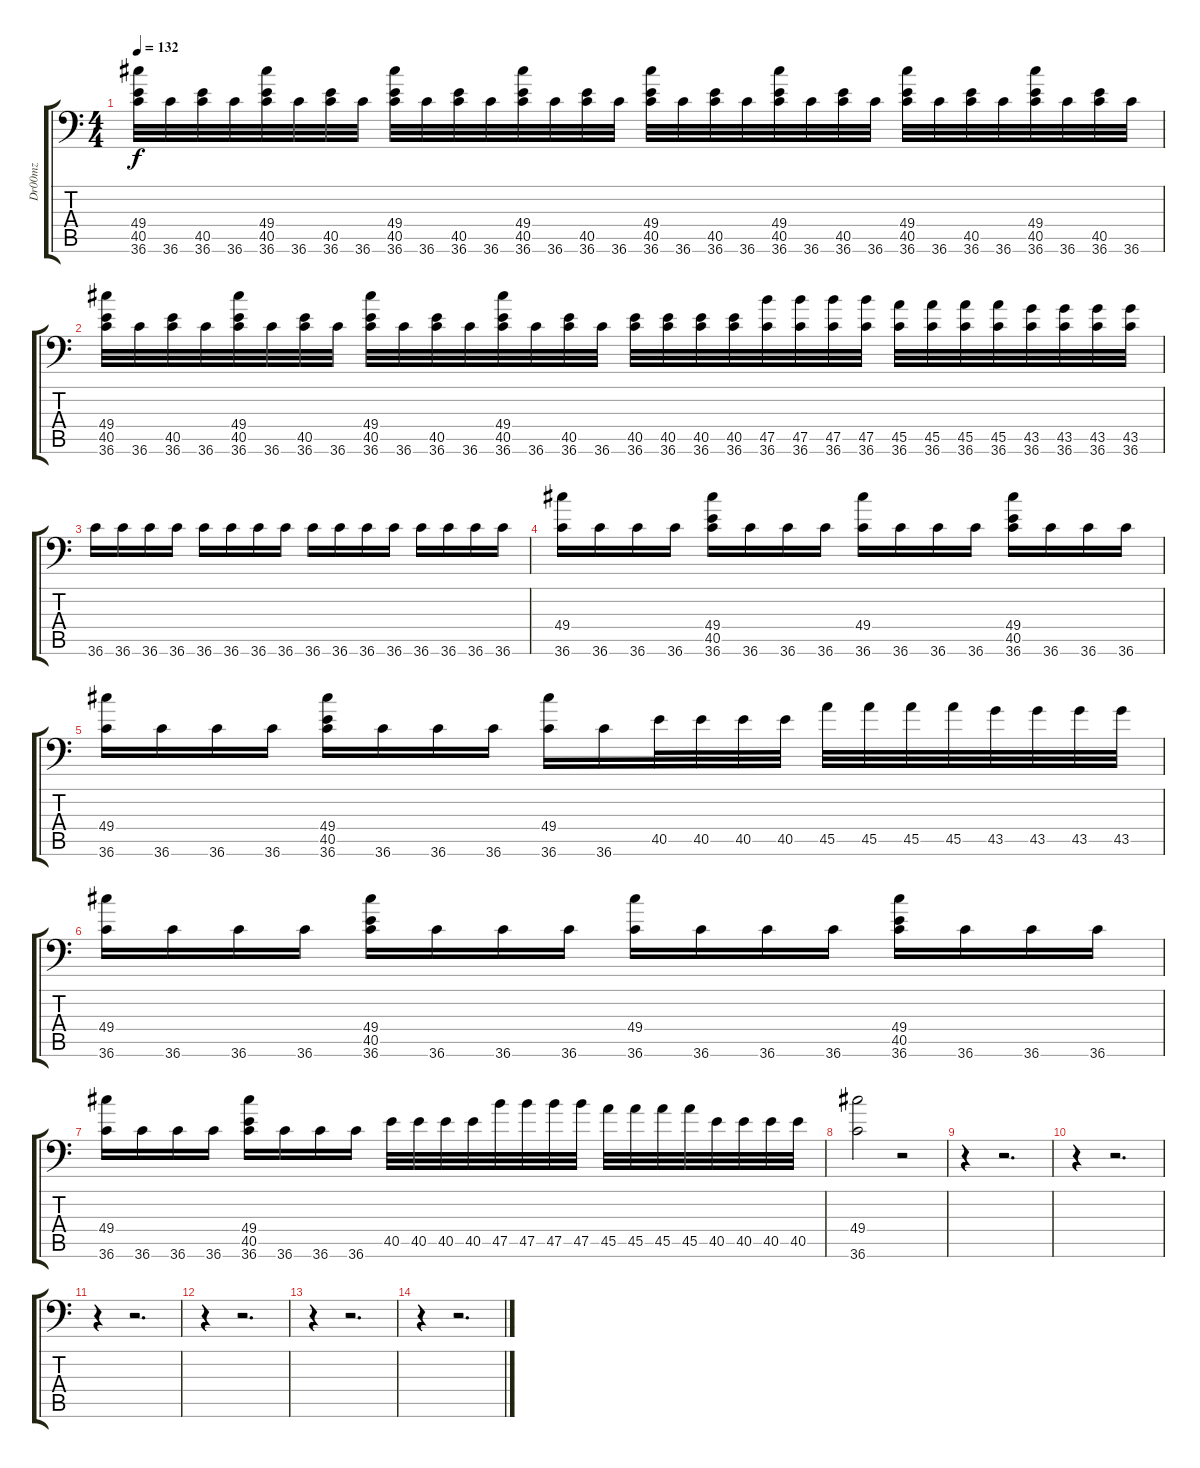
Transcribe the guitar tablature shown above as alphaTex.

\track ("Dr00mz" "Dr00mz") {instrument acousticgrandpiano}
\staff {score tabs}
\tuning (C-1 C-1 C-1 C-1 C-1 C-1) {hide}
\ts (4 4)
\tempo 132
\clef f4
\ks c
(49.4 40.5 36.6).32{dy f} 36.6.32 (40.5 36.6).32 36.6.32 (49.4 40.5 36.6).32 36.6.32 (40.5 36.6).32 36.6.32 (49.4 40.5 36.6).32 36.6.32 (40.5 36.6).32 36.6.32 (49.4 40.5 36.6).32 36.6.32 (40.5 36.6).32 36.6.32 (49.4 40.5 36.6).32 36.6.32 (40.5 36.6).32 36.6.32 (49.4 40.5 36.6).32 36.6.32 (40.5 36.6).32 36.6.32 (49.4 40.5 36.6).32 36.6.32 (40.5 36.6).32 36.6.32 (49.4 40.5 36.6).32 36.6.32 (40.5 36.6).32 36.6.32 |
(49.4 40.5 36.6).32 36.6.32 (40.5 36.6).32 36.6.32 (49.4 40.5 36.6).32 36.6.32 (40.5 36.6).32 36.6.32 (49.4 40.5 36.6).32 36.6.32 (40.5 36.6).32 36.6.32 (49.4 40.5 36.6).32 36.6.32 (40.5 36.6).32 36.6.32 (40.5 36.6).32 (40.5 36.6).32 (40.5 36.6).32 (40.5 36.6).32 (47.5 36.6).32 (47.5 36.6).32 (47.5 36.6).32 (47.5 36.6).32 (45.5 36.6).32 (45.5 36.6).32 (45.5 36.6).32 (45.5 36.6).32 (43.5 36.6).32 (43.5 36.6).32 (43.5 36.6).32 (43.5 36.6).32 |
36.6.16 36.6.16 36.6.16 36.6.16 36.6.16 36.6.16 36.6.16 36.6.16 36.6.16 36.6.16 36.6.16 36.6.16 36.6.16 36.6.16 36.6.16 36.6.16 |
(49.4 36.6).16 36.6.16 36.6.16 36.6.16 (49.4 40.5 36.6).16 36.6.16 36.6.16 36.6.16 (49.4 36.6).16 36.6.16 36.6.16 36.6.16 (49.4 40.5 36.6).16 36.6.16 36.6.16 36.6.16 |
(49.4 36.6).16 36.6.16 36.6.16 36.6.16 (49.4 40.5 36.6).16 36.6.16 36.6.16 36.6.16 (49.4 36.6).16 36.6.16 40.5.32 40.5.32 40.5.32 40.5.32 45.5.32 45.5.32 45.5.32 45.5.32 43.5.32 43.5.32 43.5.32 43.5.32 |
(49.4 36.6).16 36.6.16 36.6.16 36.6.16 (49.4 40.5 36.6).16 36.6.16 36.6.16 36.6.16 (49.4 36.6).16 36.6.16 36.6.16 36.6.16 (49.4 40.5 36.6).16 36.6.16 36.6.16 36.6.16 |
(49.4 36.6).16 36.6.16 36.6.16 36.6.16 (49.4 40.5 36.6).16 36.6.16 36.6.16 36.6.16 40.5.32 40.5.32 40.5.32 40.5.32 47.5.32 47.5.32 47.5.32 47.5.32 45.5.32 45.5.32 45.5.32 45.5.32 40.5.32 40.5.32 40.5.32 40.5.32 |
(49.4 36.6).2 r.2 |
r.4 r.2{d} |
r.4 r.2{d} |
r.4 r.2{d} |
r.4 r.2{d} |
r.4 r.2{d} |
r.4 r.2{d}
